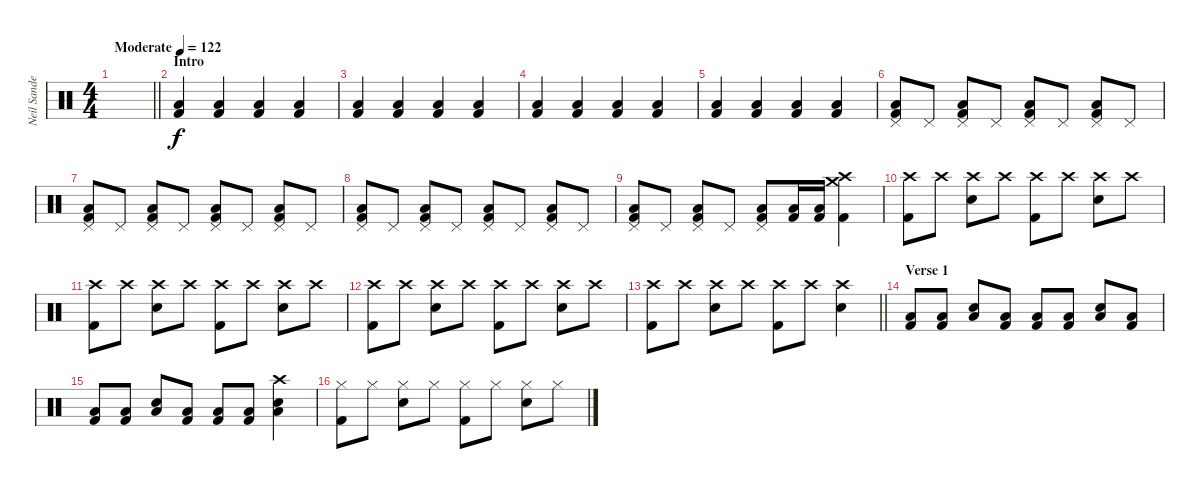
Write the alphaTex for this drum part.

\track ("Neil Sanderson" "Neil Sande") {instrument percussion}
\staff {score}
\articulation defaults
\ts (4 4)
\tempo (122 "Moderate")
\clef neutral
\barLineRight lightlight
\ks c
|
\section ("" "Intro")
("Kick (hit) 2" "Low Floor Tom (hit)").4 ("Kick (hit) 2" "Low Floor Tom (hit)").4 ("Kick (hit) 2" "Low Floor Tom (hit)").4 ("Kick (hit) 2" "Low Floor Tom (hit)").4 |
("Kick (hit) 2" "Low Floor Tom (hit)").4 ("Kick (hit) 2" "Low Floor Tom (hit)").4 ("Kick (hit) 2" "Low Floor Tom (hit)").4 ("Kick (hit) 2" "Low Floor Tom (hit)").4 |
("Kick (hit) 2" "Low Floor Tom (hit)").4 ("Kick (hit) 2" "Low Floor Tom (hit)").4 ("Kick (hit) 2" "Low Floor Tom (hit)").4 ("Kick (hit) 2" "Low Floor Tom (hit)").4 |
("Kick (hit) 2" "Low Floor Tom (hit)").4 ("Kick (hit) 2" "Low Floor Tom (hit)").4 ("Kick (hit) 2" "Low Floor Tom (hit)").4 ("Kick (hit) 2" "Low Floor Tom (hit)").4 |
("Pedal Hi-Hat (hit)" "Low Floor Tom (hit)" "Kick (hit) 2").8 "Pedal Hi-Hat (hit)".8 ("Pedal Hi-Hat (hit)" "Low Floor Tom (hit)" "Kick (hit) 2").8 "Pedal Hi-Hat (hit)".8 ("Pedal Hi-Hat (hit)" "Low Floor Tom (hit)" "Kick (hit) 2").8 "Pedal Hi-Hat (hit)".8 ("Pedal Hi-Hat (hit)" "Low Floor Tom (hit)" "Kick (hit) 2").8 "Pedal Hi-Hat (hit)".8 |
("Pedal Hi-Hat (hit)" "Low Floor Tom (hit)" "Kick (hit) 2").8 "Pedal Hi-Hat (hit)".8 ("Pedal Hi-Hat (hit)" "Low Floor Tom (hit)" "Kick (hit) 2").8 "Pedal Hi-Hat (hit)".8 ("Pedal Hi-Hat (hit)" "Low Floor Tom (hit)" "Kick (hit) 2").8 "Pedal Hi-Hat (hit)".8 ("Pedal Hi-Hat (hit)" "Low Floor Tom (hit)" "Kick (hit) 2").8 "Pedal Hi-Hat (hit)".8 |
("Pedal Hi-Hat (hit)" "Low Floor Tom (hit)" "Kick (hit) 2").8 "Pedal Hi-Hat (hit)".8 ("Pedal Hi-Hat (hit)" "Low Floor Tom (hit)" "Kick (hit) 2").8 "Pedal Hi-Hat (hit)".8 ("Pedal Hi-Hat (hit)" "Low Floor Tom (hit)" "Kick (hit) 2").8 "Pedal Hi-Hat (hit)".8 ("Pedal Hi-Hat (hit)" "Low Floor Tom (hit)" "Kick (hit) 2").8 "Pedal Hi-Hat (hit)".8 |
("Pedal Hi-Hat (hit)" "Low Floor Tom (hit)" "Kick (hit) 2").8 "Pedal Hi-Hat (hit)".8 ("Pedal Hi-Hat (hit)" "Low Floor Tom (hit)" "Kick (hit) 2").8 "Pedal Hi-Hat (hit)".8 ("Pedal Hi-Hat (hit)" "Low Floor Tom (hit)" "Kick (hit) 2").8 ("Low Floor Tom (hit)" "Kick (hit) 2").16 ("Low Floor Tom (hit)" "Kick (hit) 2").16 ("Crash high (hit)" "Crash medium (hit)" "Kick (hit) 2").4 |
("Crash high (hit)" "Kick (hit) 2").8 "Crash high (hit)".8 ("Crash high (hit)" "Electric Snare (hit)").8 "Crash high (hit)".8 ("Crash high (hit)" "Kick (hit) 2").8 "Crash high (hit)".8 ("Crash high (hit)" "Electric Snare (hit)").8 "Crash high (hit)".8 |
("Crash high (hit)" "Kick (hit) 2").8 "Crash high (hit)".8 ("Crash high (hit)" "Electric Snare (hit)").8 "Crash high (hit)".8 ("Crash high (hit)" "Kick (hit) 2").8 "Crash high (hit)".8 ("Crash high (hit)" "Electric Snare (hit)").8 "Crash high (hit)".8 |
("Crash high (hit)" "Kick (hit) 2").8 "Crash high (hit)".8 ("Crash high (hit)" "Electric Snare (hit)").8 "Crash high (hit)".8 ("Crash high (hit)" "Kick (hit) 2").8 "Crash high (hit)".8 ("Crash high (hit)" "Electric Snare (hit)").8 "Crash high (hit)".8 |
\barLineRight lightlight
("Crash high (hit)" "Kick (hit) 2").8 "Crash high (hit)".8 ("Crash high (hit)" "Electric Snare (hit)").8 "Crash high (hit)".8 ("Crash high (hit)" "Kick (hit) 2").8 "Crash high (hit)".8 ("Crash high (hit)" "Electric Snare (hit)").4 |
\section ("" "Verse 1")
("Low Floor Tom (hit)" "Kick (hit) 2").8 ("Low Floor Tom (hit)" "Kick (hit) 2").8 ("Electric Snare (hit)" "Low Floor Tom (hit)").8 ("Low Floor Tom (hit)" "Kick (hit) 2").8 ("Low Floor Tom (hit)" "Kick (hit) 2").8 ("Low Floor Tom (hit)" "Kick (hit) 2").8 ("Electric Snare (hit)" "Low Floor Tom (hit)").8 ("Low Floor Tom (hit)" "Kick (hit) 2").8 |
("Low Floor Tom (hit)" "Kick (hit) 2").8 ("Low Floor Tom (hit)" "Kick (hit) 2").8 ("Electric Snare (hit)" "Low Floor Tom (hit)").8 ("Low Floor Tom (hit)" "Kick (hit) 2").8 ("Low Floor Tom (hit)" "Kick (hit) 2").8 ("Low Floor Tom (hit)" "Kick (hit) 2").8 ("Crash high (hit)" "Electric Snare (hit)" "Low Floor Tom (hit)").4 |
("Hi-Hat (closed)" "Kick (hit) 2").8 "Hi-Hat (closed)".8 ("Hi-Hat (closed)" "Electric Snare (hit)").8 "Hi-Hat (closed)".8 ("Hi-Hat (closed)" "Kick (hit) 2").8 "Hi-Hat (closed)".8 ("Hi-Hat (closed)" "Electric Snare (hit)").8 "Hi-Hat (closed)".8
